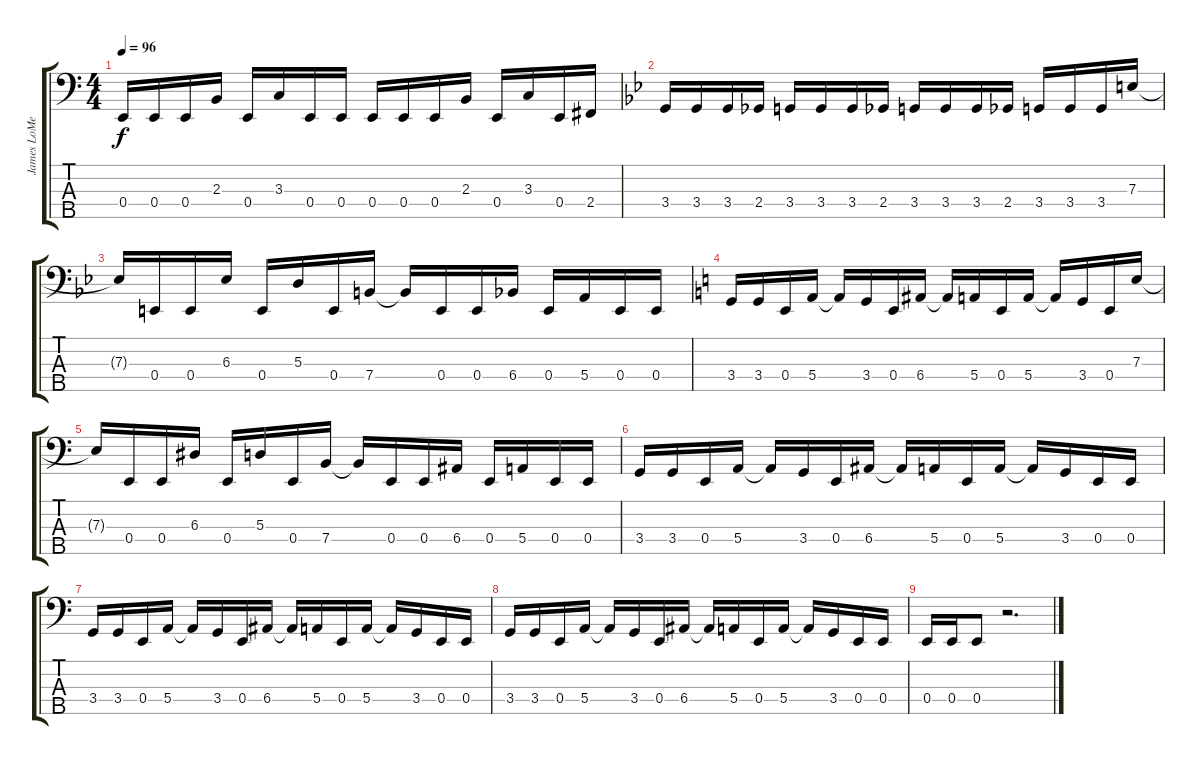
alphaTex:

\track ("James LoMenzo" "James LoMe") {instrument electricbassfinger}
\staff {score tabs}
\tuning (G2 D2 A1 E1 B0) {hide}
\ts (4 4)
\tempo 96
\clef f4
\ks c
0.4{t}.16{dy f} 0.4.16 0.4.16 2.3.16 0.4.16 3.3.16 0.4.16 0.4.16 0.4.16 0.4.16 0.4.16 2.3.16 0.4.16 3.3.16 0.4.16 2.4.16 |
\ks bb
3.4.16 3.4.16 3.4.16 2.4.16 3.4.16 3.4.16 3.4.16 2.4.16 3.4.16 3.4.16 3.4.16 2.4.16 3.4.16 3.4.16 3.4.16 7.3.16 |
7.3{t}.16 0.4.16 0.4.16 6.3.16 0.4.16 5.3.16 0.4.16 7.4.16 7.4{t}.16 0.4.16 0.4.16 6.4.16 0.4.16 5.4.16 0.4.16 0.4.16 |
\ks c
3.4.16 3.4.16 0.4.16 5.4.16 5.4{t}.16 3.4.16 0.4.16 6.4.16 6.4{t}.16 5.4.16 0.4.16 5.4.16 5.4{t}.16 3.4.16 0.4.16 7.3.16 |
7.3{t}.16 0.4.16 0.4.16 6.3.16 0.4.16 5.3.16 0.4.16 7.4.16 7.4{t}.16 0.4.16 0.4.16 6.4.16 0.4.16 5.4.16 0.4.16 0.4.16 |
3.4.16 3.4.16 0.4.16 5.4.16 5.4{t}.16 3.4.16 0.4.16 6.4.16 6.4{t}.16 5.4.16 0.4.16 5.4.16 5.4{t}.16 3.4.16 0.4.16 0.4.16 |
3.4.16 3.4.16 0.4.16 5.4.16 5.4{t}.16 3.4.16 0.4.16 6.4.16 6.4{t}.16 5.4.16 0.4.16 5.4.16 5.4{t}.16 3.4.16 0.4.16 0.4.16 |
3.4.16 3.4.16 0.4.16 5.4.16 5.4{t}.16 3.4.16 0.4.16 6.4.16 6.4{t}.16 5.4.16 0.4.16 5.4.16 5.4{t}.16 3.4.16 0.4.16 0.4.16 |
0.4.16 0.4.16 0.4.8 r.2{d}
